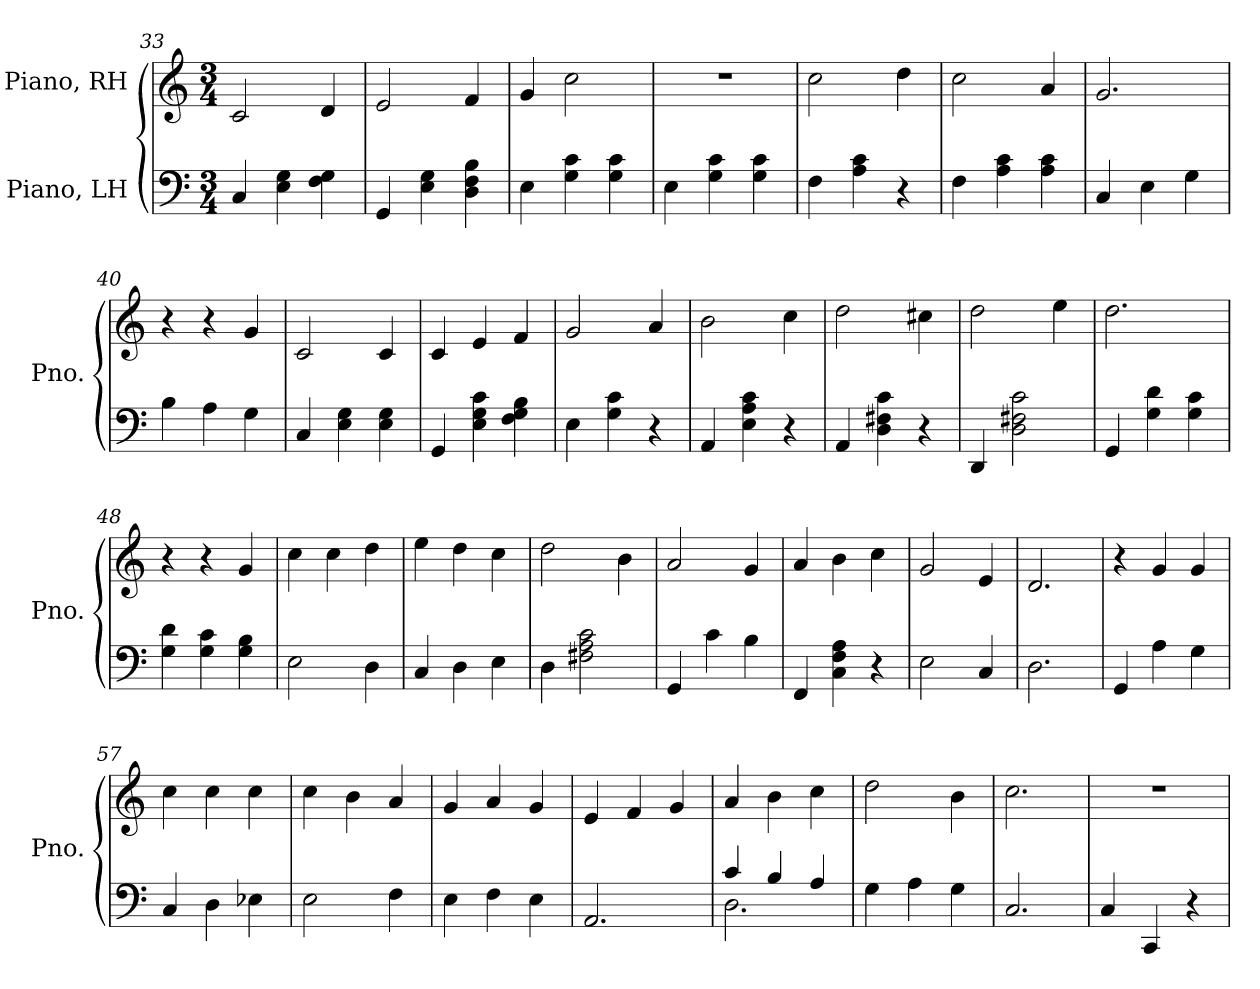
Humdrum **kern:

**kern	**kern
*part2	*part1
*staff2	*staff1
*I"Piano, LH	*I"Piano, RH
*I'Pno.	*I'Pno.
*clefF4	*clefG2
*k[]	*k[]
*M3/4	*M3/4
=33	=33
4C/	2c/
4E\ 4G\	.
4F\ 4G\	4d/
=34	=34
4GG/	2e/
4E\ 4G\	.
4D\ 4F\ 4B\	4f/
=35	=35
4E\	4g/
4G\ 4c\	2cc\
4G\ 4c\	.
=36	=36
4E\	2.r
4G\ 4c\	.
4G\ 4c\	.
=37	=37
4F\	2cc\
4A\ 4c\	.
4r	4dd\
=38	=38
4F\	2cc\
4A\ 4c\	.
4A\ 4c\	4a/
!!LO:LB:g=z
=39	=39
4C/	2.g/
4E\	.
4G\	.
=40	=40
4B\	4r
4A\	4r
4G\	4g/
=41	=41
4C/	2c/
4E\ 4G\	.
4E\ 4G\	4c/
=42	=42
4GG/	4c/
4E\ 4G\ 4c\	4e/
4F\ 4G\ 4B\	4f/
=43	=43
4E\	2g/
4G\ 4c\	.
4r	4a/
=44	=44
4AA/	2b\
4E\ 4A\ 4c\	.
4r	4cc\
=45	=45
4AA/	2dd\
4D\ 4F#X\ 4c\	.
4r	4cc#X\
=46	=46
4DD/	2dd\
2D\ 2F#X\ 2c\	.
.	4ee\
=47	=47
4GG/	2.dd\
4G\ 4d\	.
4G\ 4c\	.
!!LO:LB:g=z
=48	=48
4G\ 4d\	4r
4G\ 4c\	4r
4G\ 4B\	4g/
=49	=49
2E\	4cc\
.	4cc\
4D\	4dd\
=50	=50
4C/	4ee\
4D\	4dd\
4E\	4cc\
=51	=51
4D\	2dd\
2F#X\ 2A\ 2c\	.
.	4b\
=52	=52
4GG/	2a/
4c\	.
4B\	4g/
=53	=53
4FF/	4a/
4C\ 4F\ 4A\	4b\
4r	4cc\
=54	=54
2E\	2g/
4C/	4e/
=55	=55
2.D\	2.d/
=56	=56
4GG/	4r
4A\	4g/
4G\	4g/
=57	=57
4C/	4cc\
4D\	4cc\
4E-X\	4cc\
!!LO:PB:g=z
=58	=58
2E\	4cc\
.	4b\
4F\	4a/
=59	=59
4E\	4g/
4F\	4a/
4E\	4g/
=60	=60
2.AA/	4e/
.	4f/
.	4g/
=61	=61
*^	*
4c/	2.D\	4a/
4B/	.	4b\
4A/	.	4cc\
*v	*v	*
=62	=62
4G\	2dd\
4A\	.
4G\	4b\
=63	=63
2.C/	2.cc\
=64	=64
4C/	2.r
4CC/	.
4r	.
=	=
*-	*-
